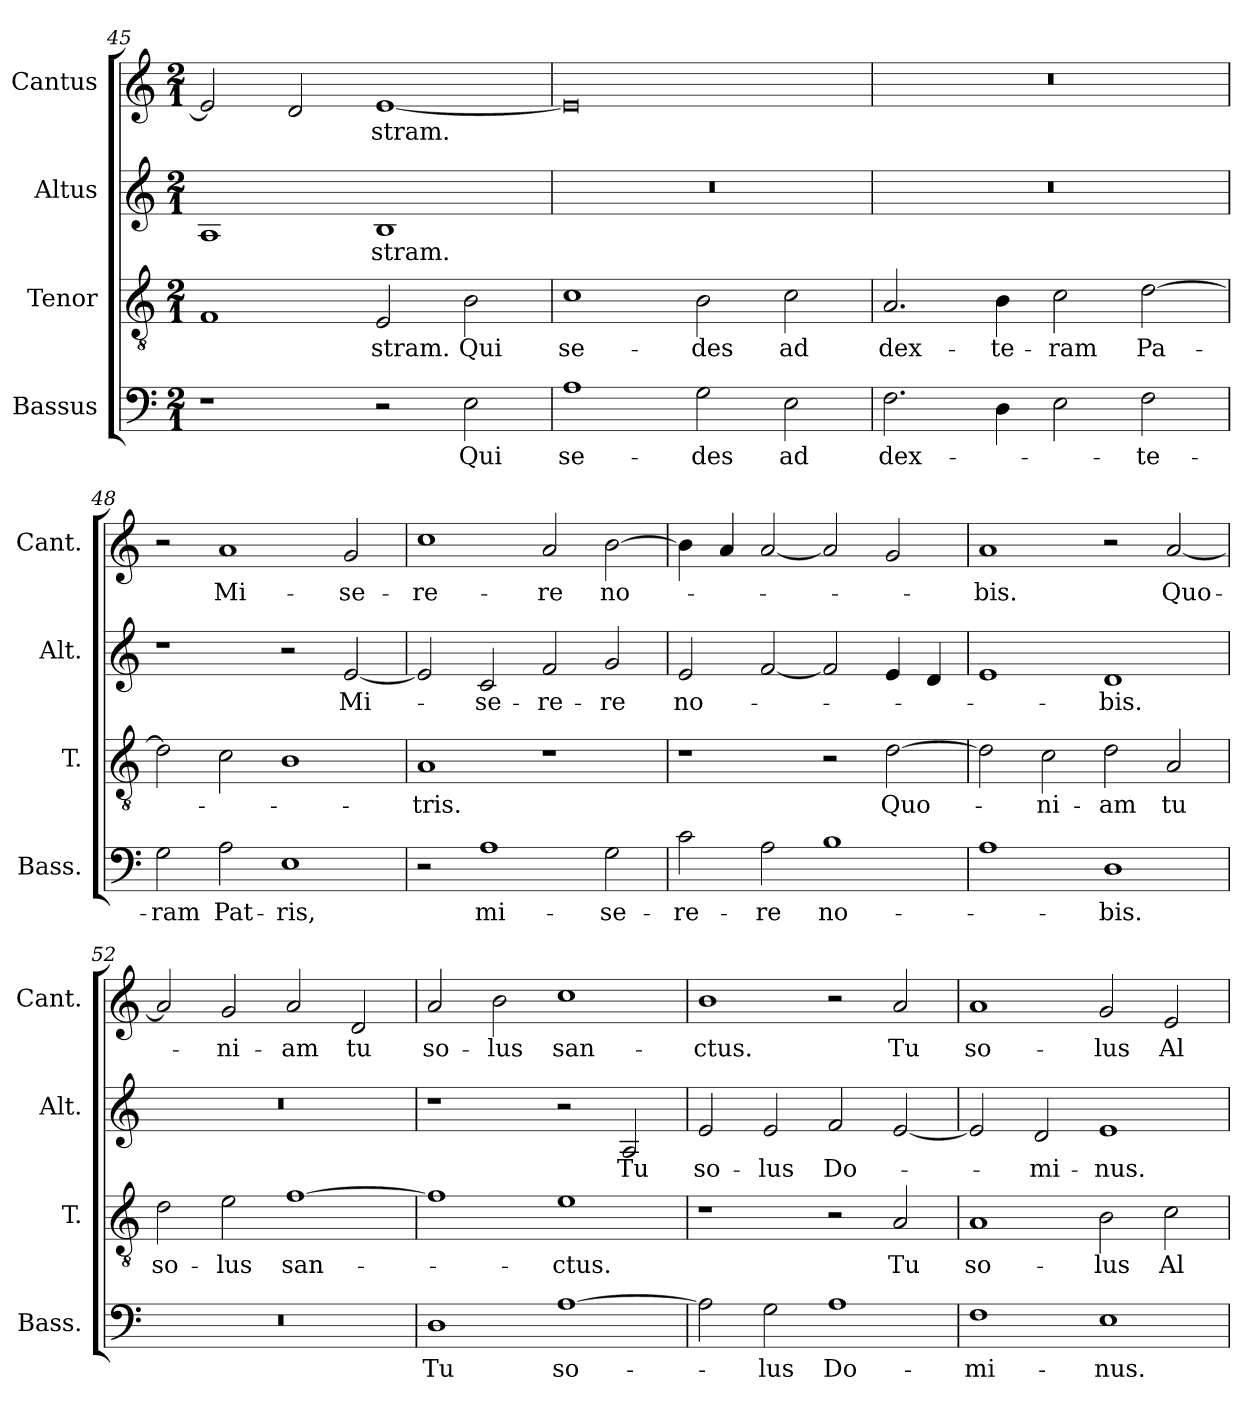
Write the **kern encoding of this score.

**kern	**text	**kern	**text	**kern	**text	**kern	**text
*part4	*part4	*part3	*part3	*part2	*part2	*part1	*part1
*staff4	*staff4	*staff3	*staff3	*staff2	*staff2	*staff1	*staff1
*I"Bassus	*	*I"Tenor	*	*I"Altus	*	*I"Cantus	*
*I'Bass.	*	*I'T.	*	*I'Alt.	*	*I'Cant.	*
*clefF4	*	*clefGv2	*	*clefG2	*	*clefG2	*
*	*	*ITrd7c12	*	*	*	*	*
*k[]	*	*k[]	*	*k[]	*	*k[]	*
*C:	*	*C:	*	*C:	*	*C:	*
*M2/1	*	*M2/1	*	*M2/1	*	*M2/1	*
=45	=45	=45	=45	=45	=45	=45	=45
1r	.	1FF/	.	1A/	.	2e/]	.
.	.	.	.	.	.	2d/	.
2r	.	2EE/	-stram.	1B/	-stram.	[1e/	-stram.
2E\	Qui	2BB\	Qui	.	.	.	.
=46	=46	=46	=46	=46	=46	=46	=46
1A\	se-	1C\	se-	0r	.	0e/]	.
2G\	-des	2BB\	-des	.	.	.	.
2E\	ad	2C\	ad	.	.	.	.
=47	=47	=47	=47	=47	=47	=47	=47
2.F\	dex-	2.AA/	dex-	0r	.	0r	.
4D\	.	4BB\	-te-	.	.	.	.
2E\	.	2C\	-ram	.	.	.	.
2F\	-te-	[2D\	Pa-	.	.	.	.
=48	=48	=48	=48	=48	=48	=48	=48
2G\	-ram	2D\]	.	1r	.	2r	.
2A\	Pat-	2C\	.	.	.	1a/	Mi-
1E\	-ris,	1BB\	.	2r	.	.	.
.	.	.	.	[2e/	Mi-	2g/	-se-
=49	=49	=49	=49	=49	=49	=49	=49
2r	.	1AA/	-tris.	2e/]	.	1cc\	-re-
1A\	mi-	.	.	2c/	-se-	.	.
.	.	1r	.	2f/	-re-	2a/	-re
2G\	-se-	.	.	2g/	-re	[2b\	no-
=50	=50	=50	=50	=50	=50	=50	=50
2c\	-re-	1r	.	2e/	no-	4b\]	.
.	.	.	.	.	.	4a/	.
2A\	-re	.	.	[2f/	.	[2a/	.
1B\	no-	2r	.	2f/]	.	2a/]	.
.	.	[2D\	Quo-	4e/	.	2g/	.
.	.	.	.	4d/	.	.	.
=51	=51	=51	=51	=51	=51	=51	=51
1A\	.	2D\]	.	1e/	.	1a/	-bis.
.	.	2C\	-ni-	.	.	.	.
1D\	-bis.	2D\	-am	1d/	-bis.	2r	.
.	.	2AA/	tu	.	.	[2a/	Quo-
=52	=52	=52	=52	=52	=52	=52	=52
0r	.	2D\	so-	0r	.	2a/]	.
.	.	2E\	-lus	.	.	2g/	-ni-
.	.	[1F\	san-	.	.	2a/	-am
.	.	.	.	.	.	2d/	tu
=53	=53	=53	=53	=53	=53	=53	=53
1D\	Tu	1F\]	.	1r	.	2a/	so-
.	.	.	.	.	.	2b\	-lus
[1A\	so-	1E\	-ctus.	2r	.	1cc\	san-
.	.	.	.	2A/	Tu	.	.
=54	=54	=54	=54	=54	=54	=54	=54
2A\]	.	1r	.	2e/	so-	1b\	-ctus.
2G\	-lus	.	.	2e/	-lus	.	.
1A\	Do-	2r	.	2f/	Do-	2r	.
.	.	2AA/	Tu	[2e/	.	2a/	Tu
=55	=55	=55	=55	=55	=55	=55	=55
1F\	-mi-	1AA/	so-	2e/]	.	1a/	so-
.	.	.	.	2d/	-mi-	.	.
1E\	-nus.	2BB\	-lus	1e/	-nus.	2g/	-lus
.	.	2C\	Al-	.	.	2e/	Al-
=	=	=	=	=	=	=	=
*-	*-	*-	*-	*-	*-	*-	*-
